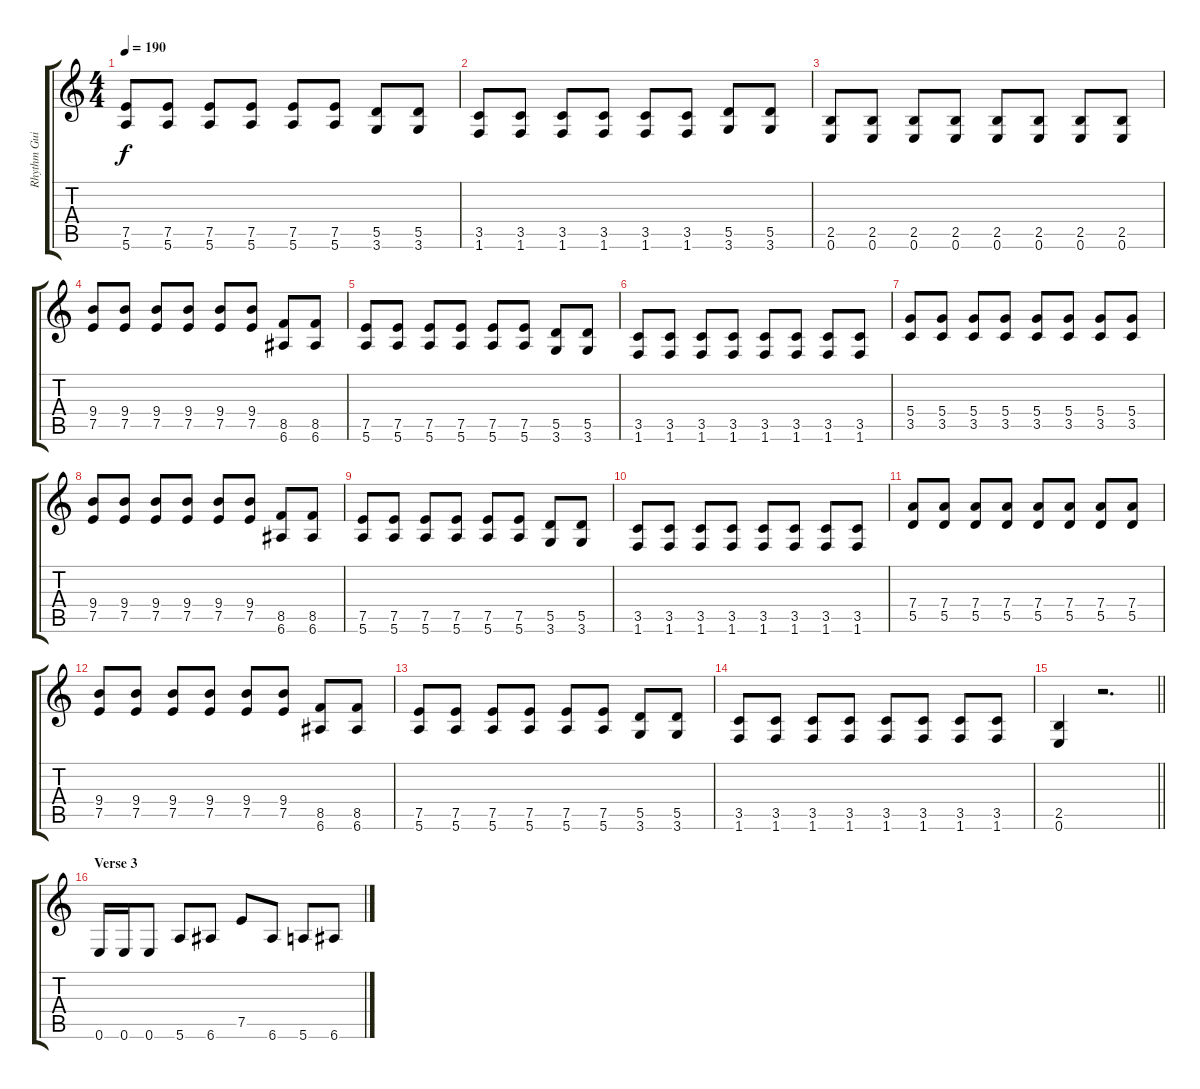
\track ("Rhythm Guitar Left" "Rhythm Gui") {instrument distortionguitar}
\staff {score tabs}
\tuning (E4 B3 G3 D3 A2 E2) {hide}
\ts (4 4)
\tempo 190
\clef g2
\ks c
(7.5 5.6).8{dy f} (7.5 5.6).8 (7.5 5.6).8 (7.5 5.6).8 (7.5 5.6).8 (7.5 5.6).8 (5.5 3.6).8 (5.5 3.6).8 |
(3.5 1.6).8 (3.5 1.6).8 (3.5 1.6).8 (3.5 1.6).8 (3.5 1.6).8 (3.5 1.6).8 (5.5 3.6).8 (5.5 3.6).8 |
(2.5 0.6).8 (2.5 0.6).8 (2.5 0.6).8 (2.5 0.6).8 (2.5 0.6).8 (2.5 0.6).8 (2.5 0.6).8 (2.5 0.6).8 |
(9.4 7.5).8 (9.4 7.5).8 (9.4 7.5).8 (9.4 7.5).8 (9.4 7.5).8 (9.4 7.5).8 (8.5 6.6).8 (8.5 6.6).8 |
(7.5 5.6).8 (7.5 5.6).8 (7.5 5.6).8 (7.5 5.6).8 (7.5 5.6).8 (7.5 5.6).8 (5.5 3.6).8 (5.5 3.6).8 |
(3.5 1.6).8 (3.5 1.6).8 (3.5 1.6).8 (3.5 1.6).8 (3.5 1.6).8 (3.5 1.6).8 (3.5 1.6).8 (3.5 1.6).8 |
(5.4 3.5).8 (5.4 3.5).8 (5.4 3.5).8 (5.4 3.5).8 (5.4 3.5).8 (5.4 3.5).8 (5.4 3.5).8 (5.4 3.5).8 |
(9.4 7.5).8 (9.4 7.5).8 (9.4 7.5).8 (9.4 7.5).8 (9.4 7.5).8 (9.4 7.5).8 (8.5 6.6).8 (8.5 6.6).8 |
(7.5 5.6).8 (7.5 5.6).8 (7.5 5.6).8 (7.5 5.6).8 (7.5 5.6).8 (7.5 5.6).8 (5.5 3.6).8 (5.5 3.6).8 |
(3.5 1.6).8 (3.5 1.6).8 (3.5 1.6).8 (3.5 1.6).8 (3.5 1.6).8 (3.5 1.6).8 (3.5 1.6).8 (3.5 1.6).8 |
(7.4 5.5).8 (7.4 5.5).8 (7.4 5.5).8 (7.4 5.5).8 (7.4 5.5).8 (7.4 5.5).8 (7.4 5.5).8 (7.4 5.5).8 |
(9.4 7.5).8 (9.4 7.5).8 (9.4 7.5).8 (9.4 7.5).8 (9.4 7.5).8 (9.4 7.5).8 (8.5 6.6).8 (8.5 6.6).8 |
(7.5 5.6).8 (7.5 5.6).8 (7.5 5.6).8 (7.5 5.6).8 (7.5 5.6).8 (7.5 5.6).8 (5.5 3.6).8 (5.5 3.6).8 |
(3.5 1.6).8 (3.5 1.6).8 (3.5 1.6).8 (3.5 1.6).8 (3.5 1.6).8 (3.5 1.6).8 (3.5 1.6).8 (3.5 1.6).8 |
\barLineRight lightlight
(2.5 0.6).4 r.2{d} |
\section ("" "Verse 3")
0.6.16 0.6.16 0.6.8 5.6.8 6.6.8 7.5.8 6.6.8 5.6.8 6.6.8
